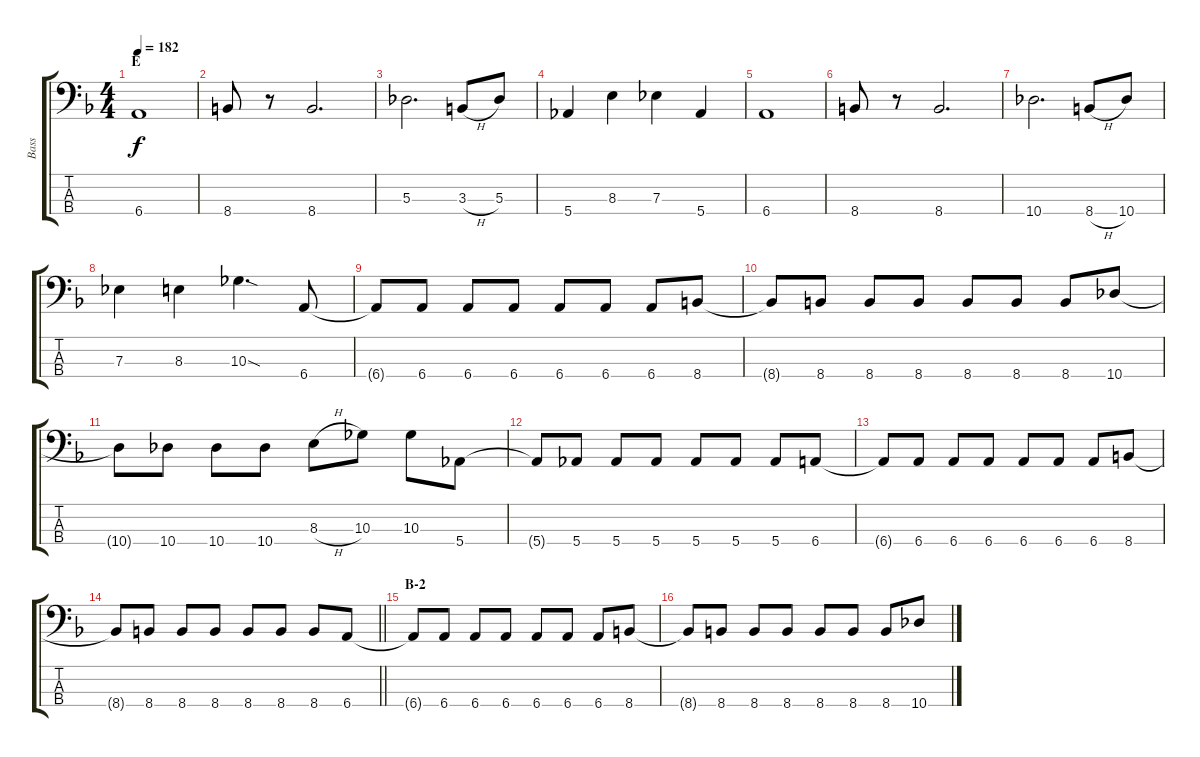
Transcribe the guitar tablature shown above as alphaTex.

\track ("Bass" "Bass") {instrument electricbasspick}
\staff {score tabs}
\tuning (Gb2 Db2 Ab1 Eb1) {hide}
\ts (4 4)
\section ("" "E")
\tempo 182
\clef f4
\ks f
6.4.1{dy f} |
8.4.8 r.8 8.4.2{d} |
5.3.2{d} 3.3{h}.8 5.3.8 |
5.4.4 8.3.4 7.3.4 5.4.4 |
6.4.1 |
8.4.8 r.8 8.4.2{d} |
10.4.2{d} 8.4{h}.8 10.4.8 |
7.3.4 8.3.4 10.3{sod}.4{d} 6.4.8 |
6.4{t}.8 6.4.8 6.4.8 6.4.8 6.4.8 6.4.8 6.4.8 8.4.8 |
8.4{t}.8 8.4.8 8.4.8 8.4.8 8.4.8 8.4.8 8.4.8 10.4.8 |
10.4{t}.8 10.4.8 10.4.8 10.4.8 8.3{h}.8 10.3.8 10.3.8 5.4.8 |
5.4{t}.8 5.4.8 5.4.8 5.4.8 5.4.8 5.4.8 5.4.8 6.4.8 |
6.4{t}.8 6.4.8 6.4.8 6.4.8 6.4.8 6.4.8 6.4.8 8.4.8 |
\barLineRight lightlight
8.4{t}.8 8.4.8 8.4.8 8.4.8 8.4.8 8.4.8 8.4.8 6.4.8 |
\section ("" "B-2")
6.4{t}.8 6.4.8 6.4.8 6.4.8 6.4.8 6.4.8 6.4.8 8.4.8 |
8.4{t}.8 8.4.8 8.4.8 8.4.8 8.4.8 8.4.8 8.4.8 10.4.8
